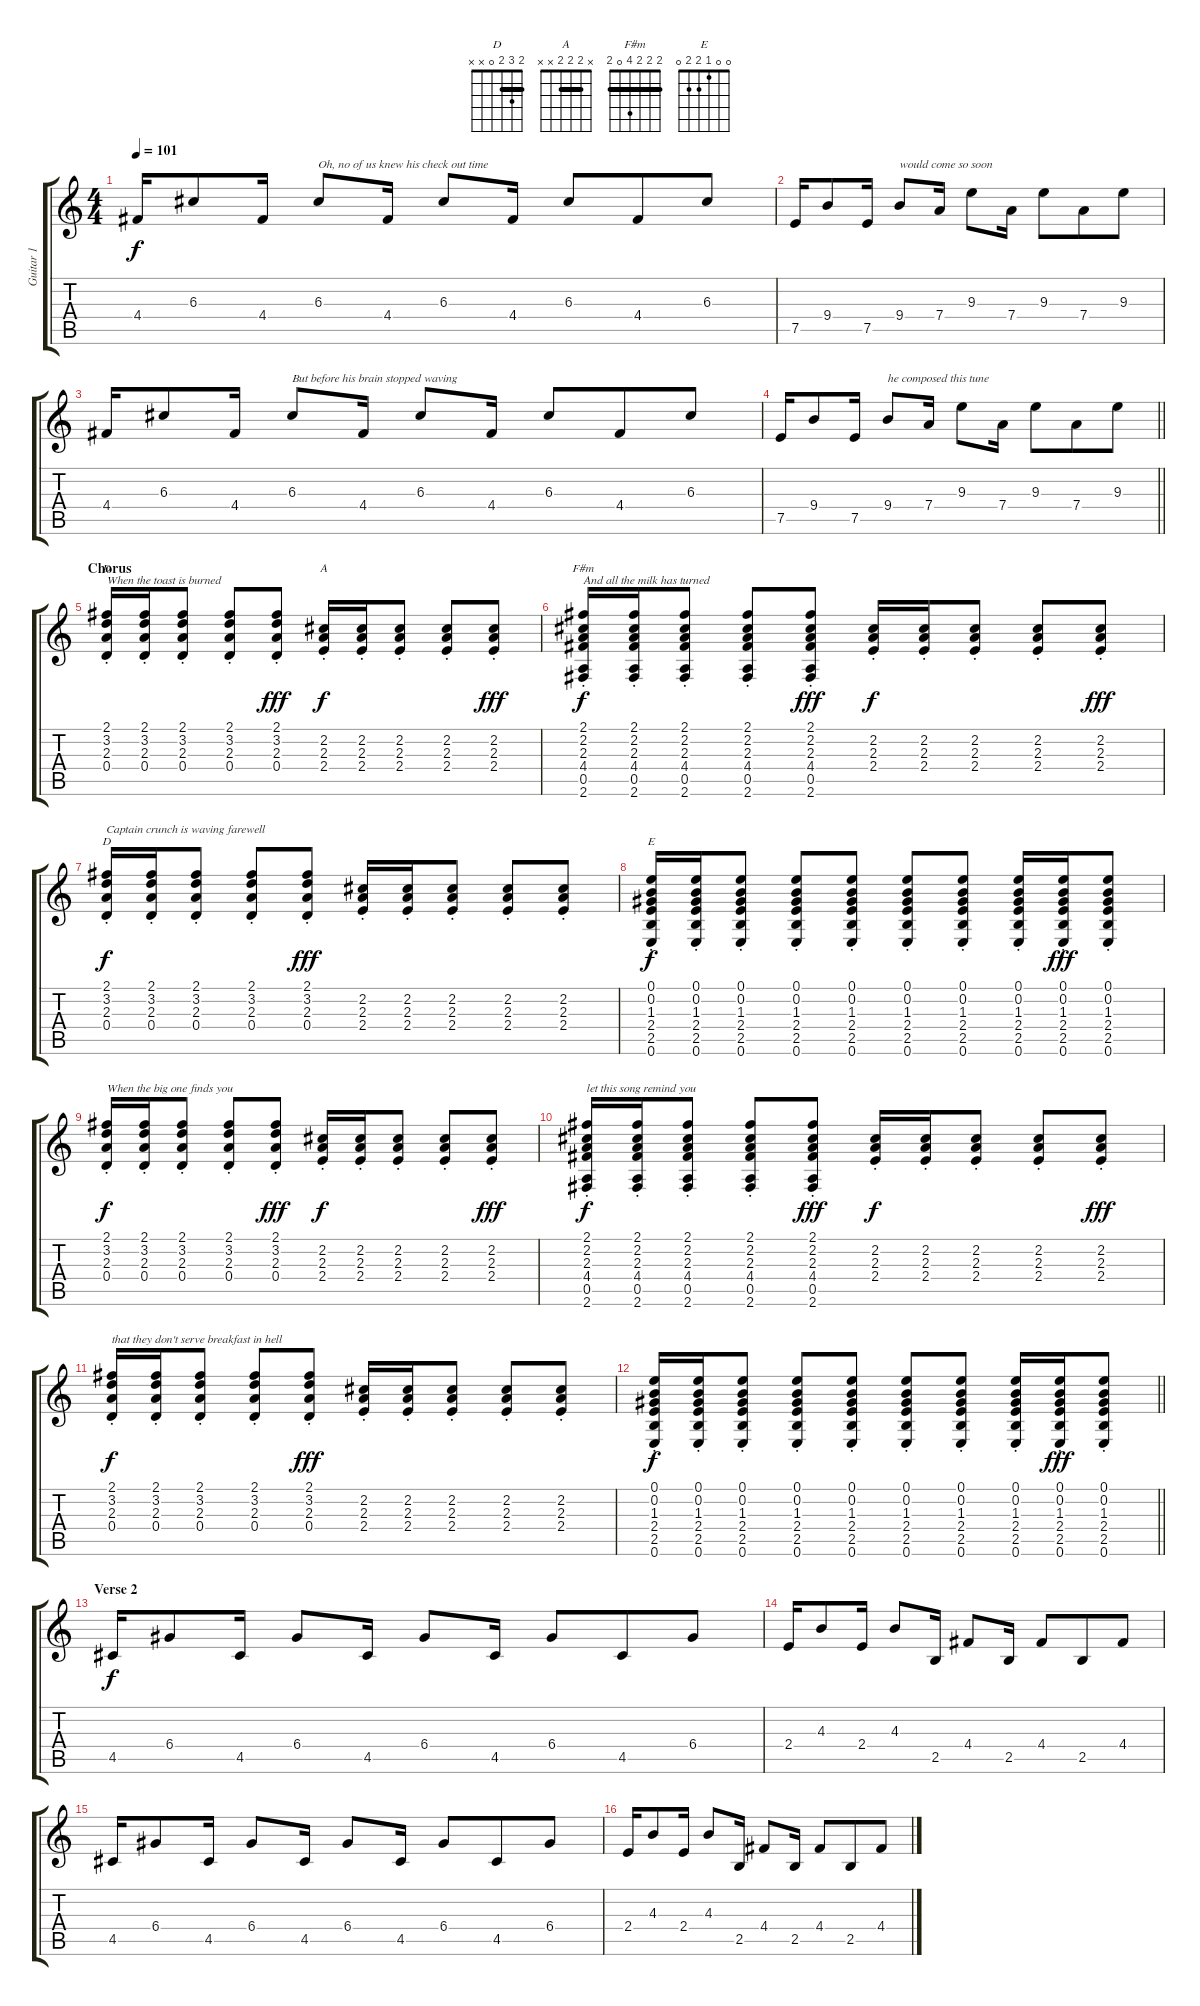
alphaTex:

\track ("Guitar 1" "Guitar 1") {instrument overdrivenguitar}
\staff {score tabs}
\tuning (E4 B3 G3 D3 A2 E2) {hide}
\chord ("D" 2 3 2 0 x x)
\chord ("A" x 2 2 2 x x) {barre 2}
\chord ("F#m" 2 2 2 4 0 2) {barre 2}
\chord ("D" 2 3 2 0 x x) {barre 2}
\chord ("E" 0 0 1 2 2 0)
\ts (4 4)
\tempo 101
\clef g2
\ks c
4.4.16{dy f} 6.3.8 4.4.16 6.3.8{txt "Oh, no of us knew his check out time "} 4.4.16{beam split} 6.3.8{beam merge} 4.4.16{beam split} 6.3.8{beam merge} 4.4.8{beam merge} 6.3.8 |
7.5.16 9.4.8 7.5.16 9.4.8{txt "would come so soon"} 7.4.16{beam split} 9.3.8{beam merge} 7.4.16{beam split} 9.3.8{beam merge} 7.4.8 9.3.8 |
4.4.16 6.3.8 4.4.16 6.3.8{txt "But before his brain stopped waving"} 4.4.16{beam split} 6.3.8{beam merge} 4.4.16{beam split} 6.3.8{beam merge} 4.4.8{beam merge} 6.3.8 |
\barLineRight lightlight
7.5.16 9.4.8 7.5.16 9.4.8{txt "he composed this tune"} 7.4.16{beam split} 9.3.8{beam merge} 7.4.16{beam split} 9.3.8{beam merge} 7.4.8 9.3.8 |
\section ("" "Chorus")
(2.1{st} 3.2{st} 2.3{st} 0.4{st}).16{ch "D" txt "When the toast is burned"} (2.1{st} 3.2{st} 2.3{st} 0.4{st}).16{beam merge} (2.1{st} 3.2{st} 2.3{st} 0.4{st}).8 (2.1{st} 3.2{st} 2.3{st} 0.4{st}).8 (2.1{st} 3.2{st} 2.3{st} 0.4{st}).8{dy fff} (2.2{st} 2.3{st} 2.4{st}).16{ch "A" dy f} (2.2{st} 2.3{st} 2.4{st}).16{beam merge} (2.2{st} 2.3{st} 2.4{st}).8 (2.2{st} 2.3{st} 2.4{st}).8 (2.2{st} 2.3{st} 2.4{st}).8{dy fff} |
(2.1{st} 2.2{st} 2.3{st} 4.4{st} 0.5{st} 2.6{st}).16{ch "F#m" txt "And all the milk has turned" dy f} (2.1{st} 2.2{st} 2.3{st} 4.4{st} 0.5{st} 2.6{st}).16{beam merge} (2.1{st} 2.2{st} 2.3{st} 4.4{st} 0.5{st} 2.6{st}).8 (2.1{st} 2.2{st} 2.3{st} 4.4{st} 0.5{st} 2.6{st}).8 (2.1{st} 2.2{st} 2.3{st} 4.4{st} 0.5{st} 2.6{st}).8{dy fff} (2.2{st} 2.3{st} 2.4{st}).16{dy f} (2.2{st} 2.3{st} 2.4{st}).16{beam merge} (2.2{st} 2.3{st} 2.4{st}).8 (2.2{st} 2.3{st} 2.4{st}).8 (2.2{st} 2.3{st} 2.4{st}).8{dy fff} |
(2.1{st} 3.2{st} 2.3{st} 0.4{st}).16{ch "D" txt "Captain crunch is waving farewell" dy f} (2.1{st} 3.2{st} 2.3{st} 0.4{st}).16{beam merge} (2.1{st} 3.2{st} 2.3{st} 0.4{st}).8 (2.1{st} 3.2{st} 2.3{st} 0.4{st}).8 (2.1{st} 3.2{st} 2.3{st} 0.4{st}).8{dy fff} (2.2{st} 2.3{st} 2.4{st}).16 (2.2{st} 2.3{st} 2.4{st}).16 (2.2{st} 2.3{st} 2.4{st}).8 (2.2{st} 2.3{st} 2.4{st}).8 (2.2{st} 2.3{st} 2.4{st}).8 |
(0.1{st} 0.2{st} 1.3{st} 2.4{st} 2.5{st} 0.6{st}).16{ch "E" dy f} (0.1{st} 0.2{st} 1.3{st} 2.4{st} 2.5{st} 0.6{st}).16{beam merge} (0.1{st} 0.2{st} 1.3{st} 2.4{st} 2.5{st} 0.6{st}).8 (0.1{st} 0.2{st} 1.3{st} 2.4{st} 2.5{st} 0.6{st}).8 (0.1{st} 0.2{st} 1.3{st} 2.4{st} 2.5{st} 0.6{st}).8 (0.1{st} 0.2{st} 1.3{st} 2.4{st} 2.5{st} 0.6{st}).8{beam merge} (0.1{st} 0.2{st} 1.3{st} 2.4{st} 2.5{st} 0.6{st}).8 (0.1{st} 0.2{st} 1.3{st} 2.4{st} 2.5{st} 0.6{st}).16 (0.1{st} 0.2{st} 1.3{st} 2.4{st} 2.5{st} 0.6{st}).16{dy fff} (0.1{st} 0.2{st} 1.3{st} 2.4{st} 2.5{st} 0.6{st}).8 |
(2.1{st} 3.2{st} 2.3{st} 0.4{st}).16{txt "When the big one finds you " dy f} (2.1{st} 3.2{st} 2.3{st} 0.4{st}).16{beam merge} (2.1{st} 3.2{st} 2.3{st} 0.4{st}).8 (2.1{st} 3.2{st} 2.3{st} 0.4{st}).8 (2.1{st} 3.2{st} 2.3{st} 0.4{st}).8{dy fff} (2.2{st} 2.3{st} 2.4{st}).16{dy f} (2.2{st} 2.3{st} 2.4{st}).16{beam merge} (2.2{st} 2.3{st} 2.4{st}).8 (2.2{st} 2.3{st} 2.4{st}).8 (2.2{st} 2.3{st} 2.4{st}).8{dy fff} |
(2.1{st} 2.2{st} 2.3{st} 4.4{st} 0.5{st} 2.6{st}).16{txt "let this song remind you" dy f} (2.1{st} 2.2{st} 2.3{st} 4.4{st} 0.5{st} 2.6{st}).16{beam merge} (2.1{st} 2.2{st} 2.3{st} 4.4{st} 0.5{st} 2.6{st}).8 (2.1{st} 2.2{st} 2.3{st} 4.4{st} 0.5{st} 2.6{st}).8 (2.1{st} 2.2{st} 2.3{st} 4.4{st} 0.5{st} 2.6{st}).8{dy fff} (2.2{st} 2.3{st} 2.4{st}).16{dy f} (2.2{st} 2.3{st} 2.4{st}).16{beam merge} (2.2{st} 2.3{st} 2.4{st}).8 (2.2{st} 2.3{st} 2.4{st}).8 (2.2{st} 2.3{st} 2.4{st}).8{dy fff} |
(2.1{st} 3.2{st} 2.3{st} 0.4{st}).16{txt "that they don't serve breakfast in hell" dy f} (2.1{st} 3.2{st} 2.3{st} 0.4{st}).16{beam merge} (2.1{st} 3.2{st} 2.3{st} 0.4{st}).8 (2.1{st} 3.2{st} 2.3{st} 0.4{st}).8 (2.1{st} 3.2{st} 2.3{st} 0.4{st}).8{dy fff} (2.2{st} 2.3{st} 2.4{st}).16 (2.2{st} 2.3{st} 2.4{st}).16 (2.2{st} 2.3{st} 2.4{st}).8 (2.2{st} 2.3{st} 2.4{st}).8 (2.2{st} 2.3{st} 2.4{st}).8 |
\barLineRight lightlight
(0.1{st} 0.2{st} 1.3{st} 2.4{st} 2.5{st} 0.6{st}).16{dy f} (0.1{st} 0.2{st} 1.3{st} 2.4{st} 2.5{st} 0.6{st}).16{beam merge} (0.1{st} 0.2{st} 1.3{st} 2.4{st} 2.5{st} 0.6{st}).8 (0.1{st} 0.2{st} 1.3{st} 2.4{st} 2.5{st} 0.6{st}).8 (0.1{st} 0.2{st} 1.3{st} 2.4{st} 2.5{st} 0.6{st}).8 (0.1{st} 0.2{st} 1.3{st} 2.4{st} 2.5{st} 0.6{st}).8{beam merge} (0.1{st} 0.2{st} 1.3{st} 2.4{st} 2.5{st} 0.6{st}).8 (0.1{st} 0.2{st} 1.3{st} 2.4{st} 2.5{st} 0.6{st}).16 (0.1{st} 0.2{st} 1.3{st} 2.4{st} 2.5{st} 0.6{st}).16{dy fff} (0.1{st} 0.2{st} 1.3{st} 2.4{st} 2.5{st} 0.6{st}).8 |
\section ("" "Verse 2")
4.5.16{dy f} 6.4.8 4.5.16 6.4.8 4.5.16{beam split} 6.4.8{beam merge} 4.5.16{beam split} 6.4.8{beam merge} 4.5.8 6.4.8 |
2.4.16 4.3.8 2.4.16 4.3.8 2.5.16{beam split} 4.4.8{beam merge} 2.5.16{beam split} 4.4.8{beam merge} 2.5.8{beam merge} 4.4.8 |
4.5.16 6.4.8 4.5.16 6.4.8 4.5.16{beam split} 6.4.8{beam merge} 4.5.16{beam split} 6.4.8{beam merge} 4.5.8 6.4.8 |
2.4.16 4.3.8 2.4.16 4.3.8 2.5.16{beam split} 4.4.8{beam merge} 2.5.16{beam split} 4.4.8{beam merge} 2.5.8{beam merge} 4.4.8
